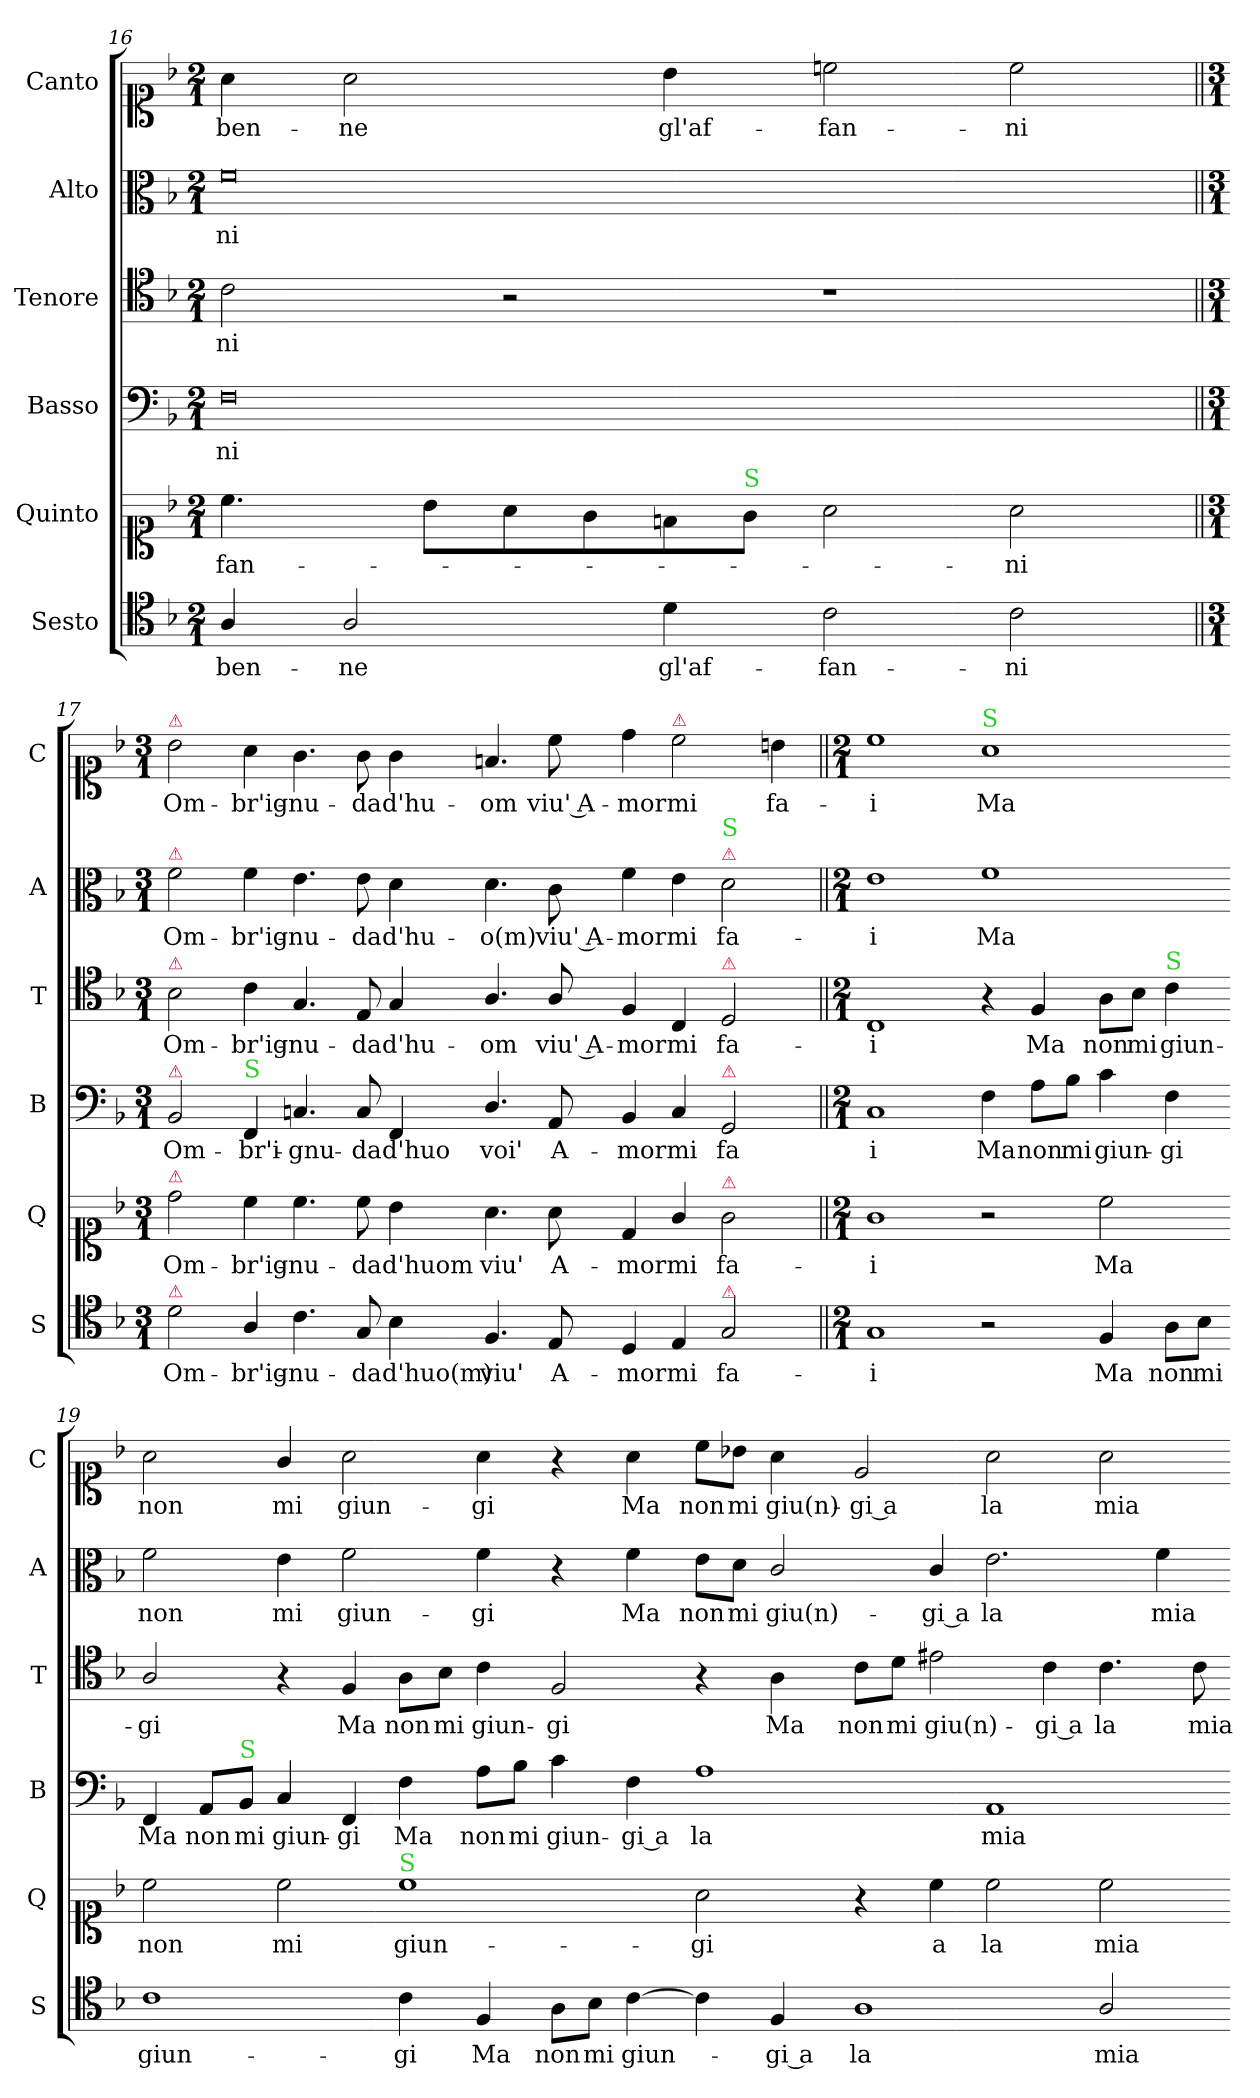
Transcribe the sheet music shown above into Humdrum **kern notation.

**kern	**text	**kern	**text	**kern	**text	**kern	**text	**kern	**text	**kern	**text
*part6	*part6	*part5	*part5	*part4	*part4	*part3	*part3	*part2	*part2	*part1	*part1
*staff6	*staff6	*staff5	*staff5	*staff4	*staff4	*staff3	*staff3	*staff2	*staff2	*staff1	*staff1
*I"Sesto	*	*I"Quinto	*	*I"Basso	*	*I"Tenore	*	*I"Alto	*	*I"Canto	*
*I'S	*	*I'Q	*	*I'B	*	*I'T	*	*I'A	*	*I'C	*
*clefC4	*	*clefC1	*	*clefF4	*	*clefC4	*	*clefC3	*	*clefC1	*
*k[b-]	*	*k[b-]	*	*k[b-]	*	*k[b-]	*	*k[b-]	*	*k[b-]	*
*F:	*	*F:	*	*F:	*	*F:	*	*F:	*	*F:	*
*M2/1	*	*M2/1	*	*M2/1	*	*M2/1	*	*M2/1	*	*M2/1	*
=16	=16	=16	=16	=16	=16	=16	=16	=16	=16	=16	=16
4A/	ben-	4.cc\	-fan-	0F	-ni	2c\	-ni	0f	-ni	4a\	ben-
2A/	-ne	.	.	.	.	.	.	.	.	2a\	-ne
.	.	8b-\L	.	.	.	.	.	.	.	.	.
.	.	8a\	.	.	.	2r	.	.	.	.	.
.	.	8g\	.	.	.	.	.	.	.	.	.
4d\	gl'af-	8fn\	.	.	.	.	.	.	.	4b-\	gl'af-
!	!	!LO:TX:a:color=limegreen:t=S	!	!	!	!	!	!	!	!	!
.	.	8g\J	.	.	.	.	.	.	.	.	.
2c\	-fan-	2a\	.	.	.	1r	.	.	.	2ccn\	-fan-
2c\	-ni	2a\	-ni	.	.	.	.	.	.	2cc\	-ni
=17||	=17||	=17||	=17||	=17||	=17||	=17||	=17||	=17||	=17||	=17||	=17||
*M3/1	*	*M3/1	*	*M3/1	*	*M3/1	*	*M3/1	*	*M3/1	*
!	!	!	!	!	!	!	!	!	!	!LO:TX:a:color=crimson:t=⚠	!
!	!	!	!	!	!	!	!	!LO:TX:a:color=crimson:t=⚠	!	!	!
!	!	!	!	!	!	!LO:TX:a:color=crimson:t=⚠	!	!	!	!	!
!	!	!	!	!LO:TX:a:color=crimson:t=⚠	!	!	!	!	!	!	!
!	!	!LO:TX:a:color=crimson:t=⚠	!	!	!	!	!	!	!	!	!
!LO:TX:a:color=crimson:t=⚠	!	!	!	!	!	!	!	!	!	!	!
2d\	Om-	2dd\	Om-	2BB-/	Om-	2B-\	Om-	2f\	Om-	2b-\	Om-
!	!	!	!	!LO:TX:a:color=limegreen:t=S	!	!	!	!	!	!	!
4A/	-br'ig-	4cc\	-br'ig-	4FF/	-br'i-	4c\	-br'ig-	4f\	-br'ig-	4a\	-br'ig-
4.c\	-nu-	4.cc\	-nu-	4.Cn/	-gnu-	4.G/	-nu-	4.e\	-nu-	4.g\	-nu-
8G/	-da	8cc\	-da	8C/	-da	8E/	-da	8e\	-da	8g\	-da
4B-\	d'huo(m)	4b-\	d'huom	4FF/	d'huo	4G/	d'hu-	4d\	d'hu-	4g\	d'hu-
4.F/	viu'	4.a\	viu'	4.D/	voi'	4.A/	-om	4.d\	-o(m)	4.fn/	-om
8E/	A-	8a\	A-	8AA/	A-	8A/	viu' A-	8c\	viu' A-	8cc\	viu' A-
4D/	-mor	4d/	-mor	4BB-/	-mor	4F/	-mor	4f\	-mor	4dd\	-mor
!	!	!	!	!	!	!	!	!	!	!LO:TX:a:color=crimson:t=⚠	!
4E/	mi	4g/	mi	4C/	mi	4C/	mi	4e\	mi	2cc\	mi
!	!	!	!	!	!	!	!	!LO:TX:a:color=crimson:t=⚠	!	!	!
!	!	!	!	!	!	!	!	!LO:TX:a:color=limegreen:t=S	!	!	!
!	!	!	!	!	!	!LO:TX:a:color=crimson:t=⚠	!	!	!	!	!
!	!	!	!	!LO:TX:a:color=crimson:t=⚠	!	!	!	!	!	!	!
!	!	!LO:TX:a:color=crimson:t=⚠	!	!	!	!	!	!	!	!	!
!LO:TX:a:color=crimson:t=⚠	!	!	!	!	!	!	!	!	!	!	!
2G/	fa-	2g\	fa-	2GG/	fa	2D/	fa-	2d\	fa-	.	.
.	.	.	.	.	.	.	.	.	.	4bn\	fa-
=18||	=18||	=18||	=18||	=18||	=18||	=18||	=18||	=18||	=18||	=18||	=18||
*M2/1	*	*M2/1	*	*M2/1	*	*M2/1	*	*M2/1	*	*M2/1	*
1G	-i	1g	-i	1C	i	1C	-i	1e	-i	1cc	-i
!	!	!	!	!	!	!	!	!	!	!LO:TX:a:color=limegreen:t=S	!
2r	.	2r	.	4F\	Ma	4r	.	1f	Ma	1a	Ma
.	.	.	.	8A\L	non	4F/	Ma	.	.	.	.
.	.	.	.	8B-\J	mi	.	.	.	.	.	.
4F/	Ma	2cc\	Ma	4c\	giun-	8A\L	non	.	.	.	.
.	.	.	.	.	.	8B-\J	mi	.	.	.	.
!	!	!	!	!	!	!LO:TX:a:color=limegreen:t=S	!	!	!	!	!
8A\L	non	.	.	4F\	-gi	4c\	giun-	.	.	.	.
8B-\J	mi	.	.	.	.	.	.	.	.	.	.
=19-	=19-	=19-	=19-	=19-	=19-	=19-	=19-	=19-	=19-	=19-	=19-
1c	giun-	2cc\	non	4FF/	Ma	2A/	-gi	2f\	non	2a\	non
.	.	.	.	8AA/L	non	.	.	.	.	.	.
!	!	!	!	!LO:TX:a:color=limegreen:t=S	!	!	!	!	!	!	!
.	.	.	.	8BB-/J	mi	.	.	.	.	.	.
.	.	2cc\	mi	4C/	giun-	4r	.	4e\	mi	4g/	mi
!	!	!	!	!	!	!	!LO:LY:i	!	!	!	!
.	.	.	.	4FF/	-gi	4F/	Ma	2f\	giun-	2a\	giun-
!	!	!LO:TX:a:color=limegreen:t=S	!	!	!	!	!	!	!	!	!
!	!	!	!	!	!	!	!LO:LY:i	!	!	!	!
4c\	-gi	1cc	giun-	4F\	Ma	8A\L	non	.	.	.	.
!	!	!	!	!	!	!	!LO:LY:i	!	!	!	!
.	.	.	.	.	.	8B-\J	mi	.	.	.	.
!	!	!	!	!	!	!	!LO:LY:i	!	!	!	!
4F/	Ma	.	.	8A\L	non	4c\	giun-	4f\	-gi	4a\	-gi
.	.	.	.	8B-\J	mi	.	.	.	.	.	.
!	!	!	!	!	!	!	!LO:LY:i	!	!	!	!
8A\L	non	.	.	4c\	giun-	2F/	-gi	4r	.	4r	.
8B-\J	mi	.	.	.	.	.	.	.	.	.	.
[4c\	giun-	.	.	4F\	-gi a	.	.	4f\	Ma	4a\	Ma
=20-	=20-	=20-	=20-	=20-	=20-	=20-	=20-	=20-	=20-	=20-	=20-
4c\]	.	2a\	-gi	1A	la	4r	.	8e\L	non	8cc\L	non
.	.	.	.	.	.	.	.	8d\J	mi	8b-X\J	mi
4F/	-gi a	.	.	.	.	4A\	Ma	2c/	giu(n)-	4a\	giu(n)-
1A	la	4r	.	.	.	8c\L	non	.	.	2e/	-gi a
.	.	.	.	.	.	8d\J	mi	.	.	.	.
.	.	4cc\	a	.	.	2e#X\	giu(n)-	4c/	-gi a	.	.
.	.	2cc\	la	1AA	mia	.	.	2.e\	la	2a\	la
.	.	.	.	.	.	4c\	-gi a	.	.	.	.
2A/	mia	2cc\	mia	.	.	4.c\	la	.	.	2a\	mia
.	.	.	.	.	.	.	.	4f\	mia	.	.
.	.	.	.	.	.	8c\	mia	.	.	.	.
=-	=-	=-	=-	=-	=-	=-	=-	=-	=-	=-	=-
*-	*-	*-	*-	*-	*-	*-	*-	*-	*-	*-	*-
